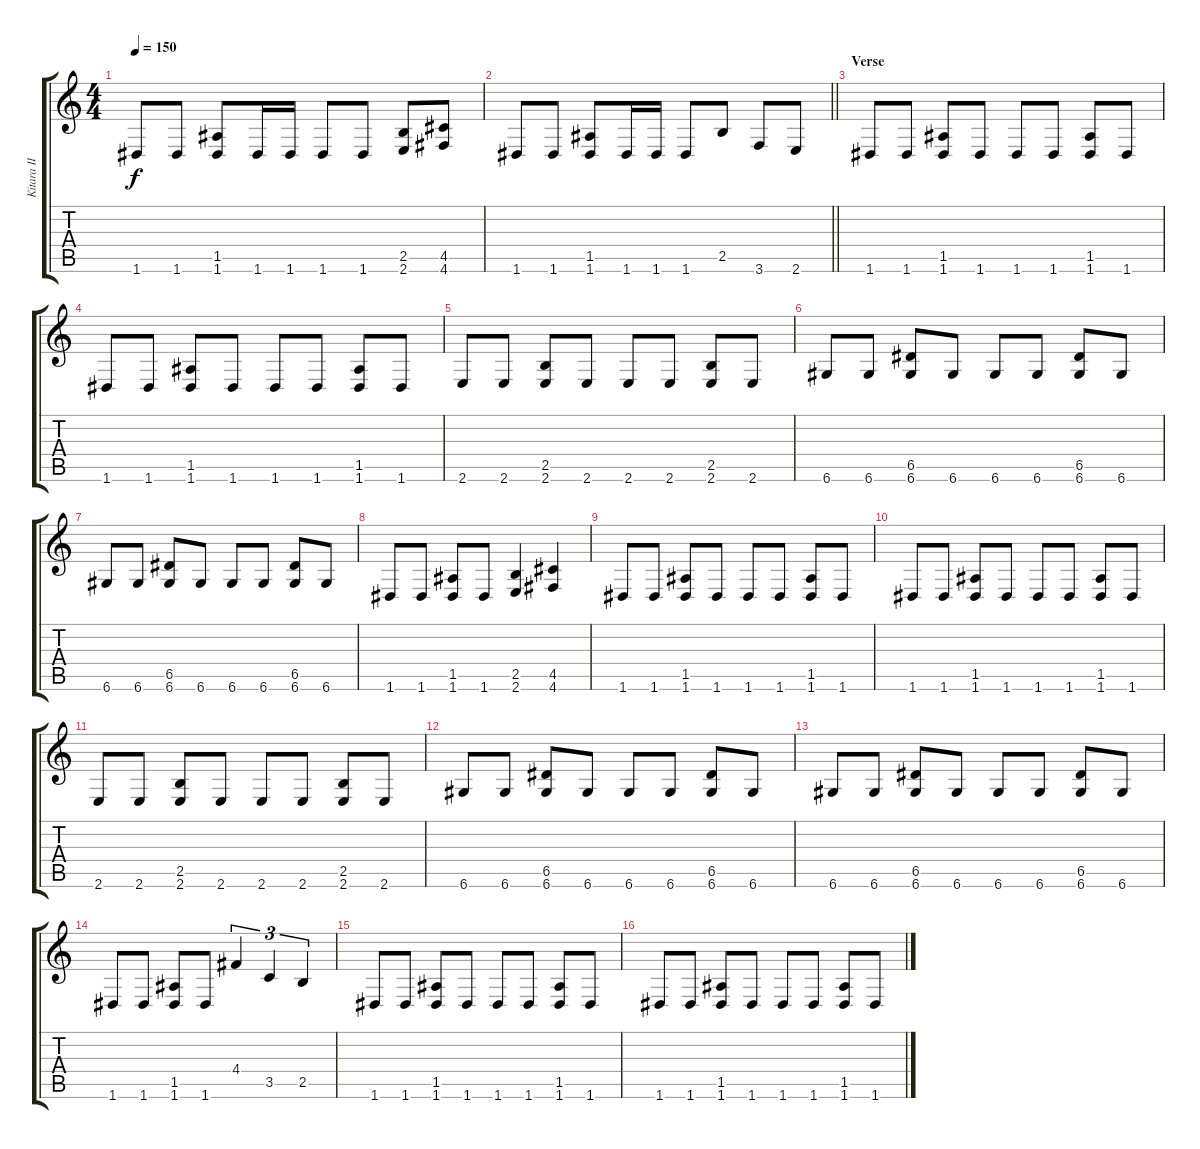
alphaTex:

\track ("Kitara II" "Kitara II") {instrument distortionguitar}
\staff {score tabs}
\tuning (E4 B3 G3 D3 A2 D2) {hide}
\ts (4 4)
\tempo 150
\clef g2
\ks c
1.6.8{dy f} 1.6.8 (1.5 1.6).8 1.6.16 1.6.16 1.6.8 1.6.8 (2.5 2.6).8 (4.5 4.6).8 |
\barLineRight lightlight
1.6.8 1.6.8 (1.5 1.6).8 1.6.16 1.6.16 1.6.8 2.5.8 3.6.8 2.6.8 |
\section ("" "Verse")
1.6.8 1.6.8 (1.5 1.6).8 1.6.8 1.6.8 1.6.8 (1.5 1.6).8 1.6.8 |
1.6.8 1.6.8 (1.5 1.6).8 1.6.8 1.6.8 1.6.8 (1.5 1.6).8 1.6.8 |
2.6.8 2.6.8 (2.5 2.6).8 2.6.8 2.6.8 2.6.8 (2.5 2.6).8 2.6.8 |
6.6.8 6.6.8 (6.5 6.6).8 6.6.8 6.6.8 6.6.8 (6.5 6.6).8 6.6.8 |
6.6.8 6.6.8 (6.5 6.6).8 6.6.8 6.6.8 6.6.8 (6.5 6.6).8 6.6.8 |
1.6.8 1.6.8 (1.5 1.6).8 1.6.8 (2.5 2.6).4 (4.5 4.6).4 |
1.6.8 1.6.8 (1.5 1.6).8 1.6.8 1.6.8 1.6.8 (1.5 1.6).8 1.6.8 |
1.6.8 1.6.8 (1.5 1.6).8 1.6.8 1.6.8 1.6.8 (1.5 1.6).8 1.6.8 |
2.6.8 2.6.8 (2.5 2.6).8 2.6.8 2.6.8 2.6.8 (2.5 2.6).8 2.6.8 |
6.6.8 6.6.8 (6.5 6.6).8 6.6.8 6.6.8 6.6.8 (6.5 6.6).8 6.6.8 |
6.6.8 6.6.8 (6.5 6.6).8 6.6.8 6.6.8 6.6.8 (6.5 6.6).8 6.6.8 |
1.6.8 1.6.8 (1.5 1.6).8 1.6.8 4.4.4{tu (3 2)} 3.5.4{tu (3 2)} 2.5.4{tu (3 2)} |
1.6.8 1.6.8 (1.5 1.6).8 1.6.8 1.6.8 1.6.8 (1.5 1.6).8 1.6.8 |
1.6.8 1.6.8 (1.5 1.6).8 1.6.8 1.6.8 1.6.8 (1.5 1.6).8 1.6.8
